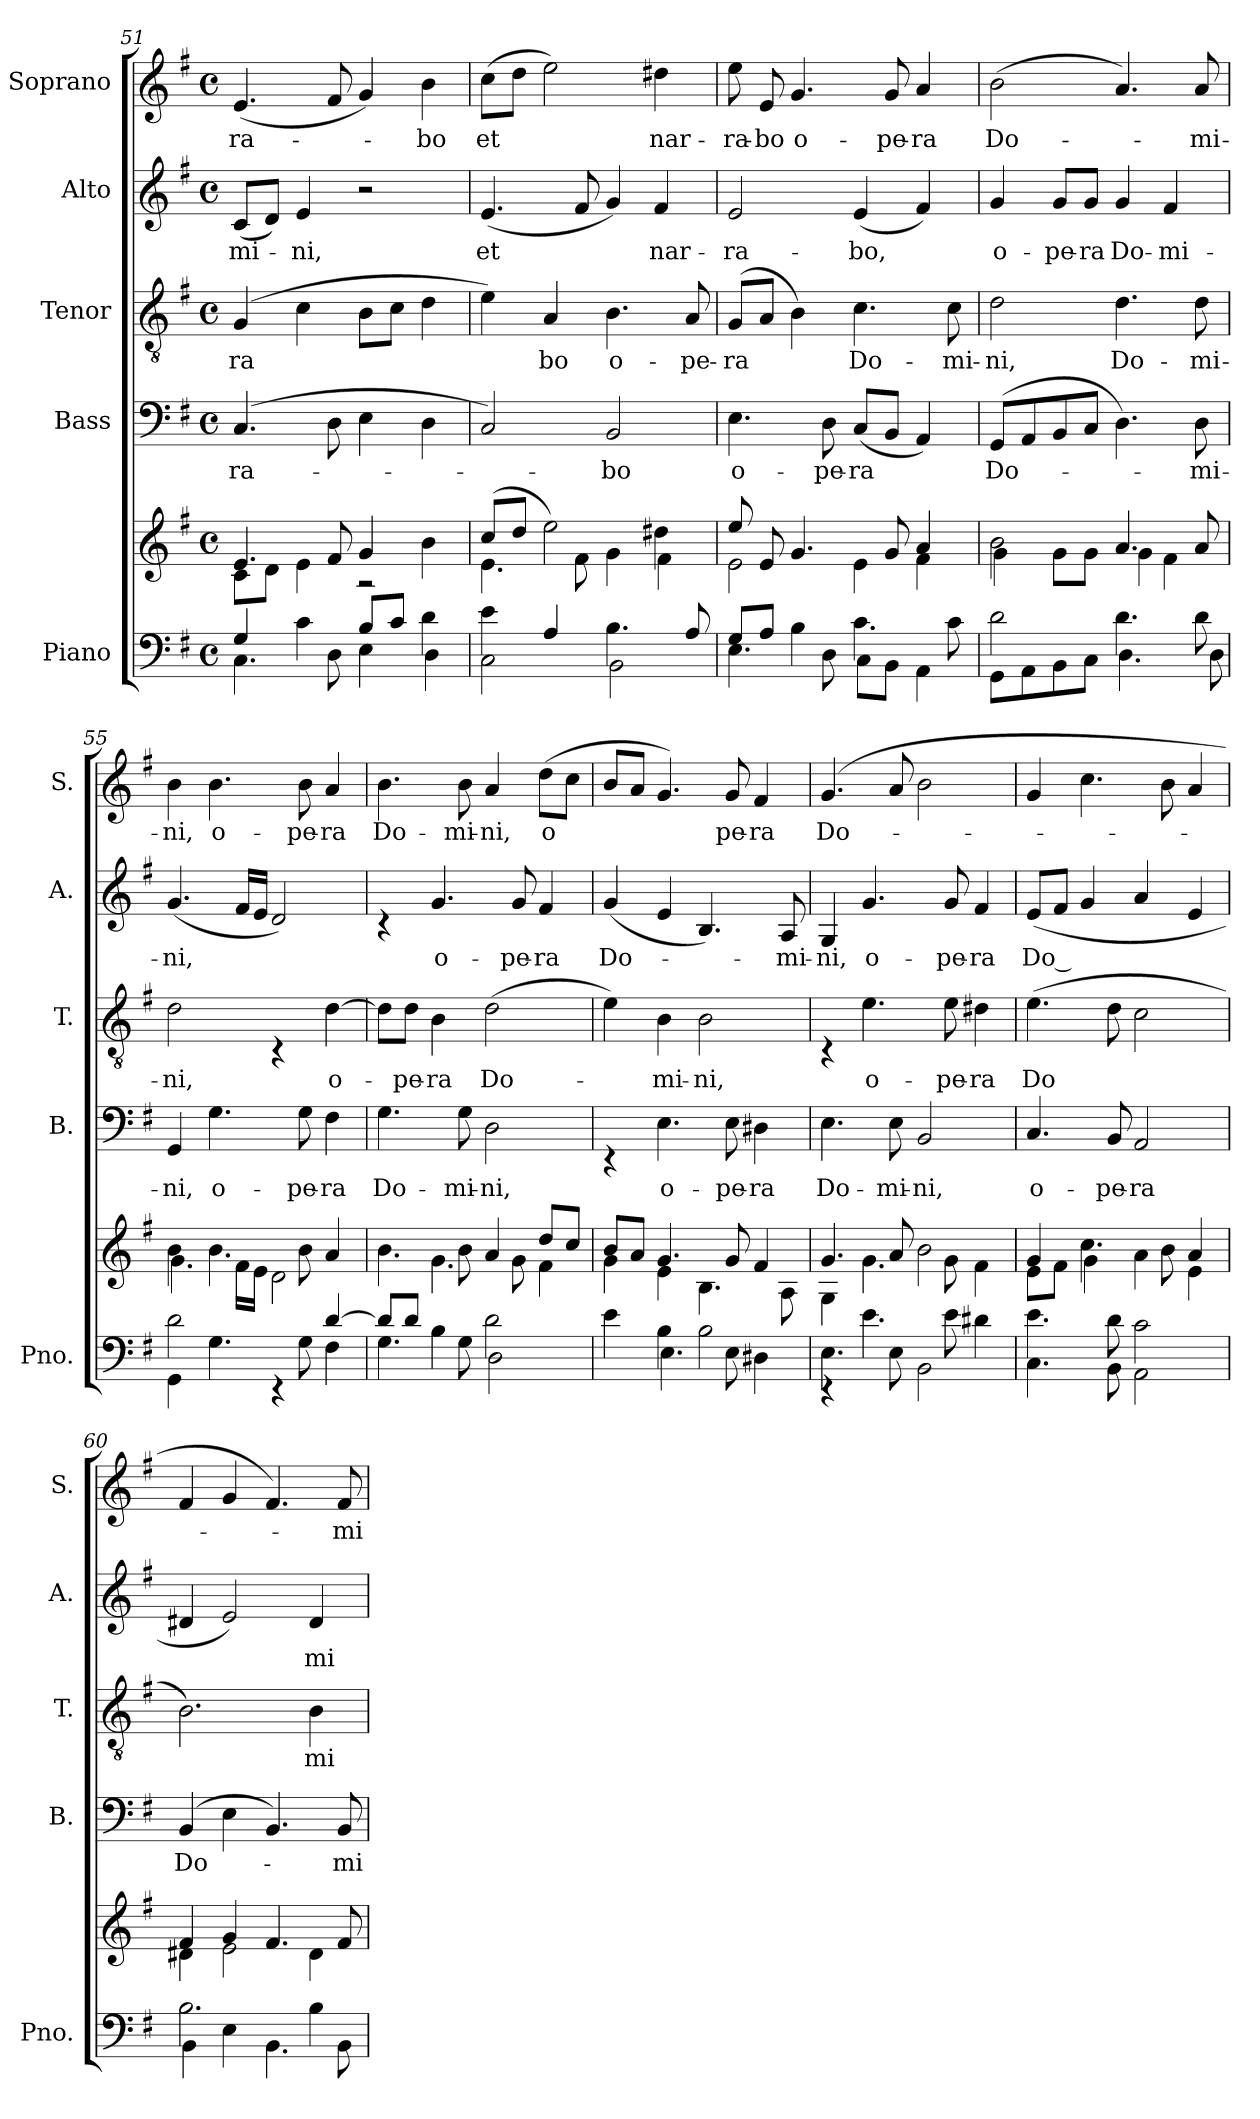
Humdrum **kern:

**kern	**kern	**kern	**text	**kern	**text	**kern	**text	**kern	**text
*part5	*part5	*part4	*part4	*part3	*part3	*part2	*part2	*part1	*part1
*staff6	*staff5	*staff4	*staff4	*staff3	*staff3	*staff2	*staff2	*staff1	*staff1
*I"Piano	*	*I"Bass	*	*I"Tenor	*	*I"Alto	*	*I"Soprano	*
*I'Pno.	*	*I'B.	*	*I'T.	*	*I'A.	*	*I'S.	*
*clefF4	*clefG2	*clefF4	*	*clefGv2	*	*clefG2	*	*clefG2	*
*k[f#]	*k[f#]	*k[f#]	*	*k[f#]	*	*k[f#]	*	*k[f#]	*
*G:	*G:	*G:	*	*G:	*	*G:	*	*G:	*
*M4/4	*M4/4	*M4/4	*	*M4/4	*	*M4/4	*	*M4/4	*
*met(c)	*met(c)	*met(c)	*	*met(c)	*	*met(c)	*	*met(c)	*
=51	=51	=51	=51	=51	=51	=51	=51	=51	=51
*^	*^	*	*	*	*	*	*	*	*
!	!	!	!	!	!LO:LY:b	!	!LO:LY:b	!	!LO:LY:b	!	!LO:LY:b
4G/	4.C\	4.e/	8c\L	(>4.C/	-ra-	(>4G/	-ra-	(<8c/L	-mi-	(<4.e/	-ra-
.	.	.	8d\J	.	.	.	.	8d/J)	.	.	.
!	!	!	!	!	!	!	!	!	!LO:LY:b	!	!
4c\	.	.	4e\	.	.	4c\	.	4e/	-ni,	.	.
.	8D\	8f#/	.	8D\	.	.	.	.	.	8f#/	.
8B/L	4E\	4g/	2r	4E\	.	8B\L	.	2r	.	4g/)	.
8c/J	.	.	.	.	.	8c\J	.	.	.	.	.
!	!	!	!	!	!	!	!	!	!	!	!LO:LY:b
4d\	4D\	4b\	.	4D\	.	4d\	.	.	.	4b\	-bo
=52	=52	=52	=52	=52	=52	=52	=52	=52	=52	=52	=52
!	!	!	!	!	!	!	!LO:LY:b	!	!LO:LY:b	!	!LO:LY:b
4e\	2C\	(>8cc/L	4.e\	2C/)	.	4e\)	-	(<4.e/	et	(>8cc\L	et
.	.	8dd/J	.	.	.	.	.	.	.	8dd\J	.
!	!	!	!	!	!	!	!LO:LY:b	!	!	!	!
4A/	.	2ee\)	.	.	.	4A/	-bo	.	.	2ee\)	.
.	.	.	8f#\	.	.	.	.	8f#/	.	.	.
!	!	!	!	!	!LO:LY:b	!	!LO:LY:b	!	!	!	!
4.B\	2BB\	.	4g\	2BB/	-bo	4.B\	o-	4g/)	.	.	.
!	!	!	!	!	!	!	!	!	!LO:LY:b	!	!LO:LY:b
.	.	4dd#X\	4f#\	.	.	.	.	4f#/	nar-	4dd#X\	nar-
!	!	!	!	!	!	!	!LO:LY:b	!	!	!	!
8A/	.	.	.	.	.	8A/	-pe-	.	.	.	.
=53	=53	=53	=53	=53	=53	=53	=53	=53	=53	=53	=53
!	!	!	!	!	!LO:LY:b	!	!LO:LY:b	!	!LO:LY:b	!	!LO:LY:b
8G/L	4.E\	8ee/	2e\	4.E\	o-	(>8G/L	-ra	2e/	-ra-	8ee\	-ra-
!	!	!	!	!	!	!	!	!	!	!	!LO:LY:b
8A/J	.	8e/	.	.	.	8A/J	.	.	.	8e/	-bo
!	!	!	!	!	!	!	!	!	!	!	!LO:LY:b
4B\	.	4.g/	.	.	.	4B\)	.	.	.	4.g/	o-
!	!	!	!	!	!LO:LY:b	!	!	!	!	!	!
.	8D\	.	.	8D\	-pe-	.	.	.	.	.	.
!	!	!	!	!	!LO:LY:b	!	!LO:LY:b	!	!LO:LY:b	!	!
4.c\	8C\L	.	4e\	(<8C/L	-ra	4.c\	Do-	(<4e/	-bo,	.	.
!	!	!	!	!	!	!	!	!	!	!	!LO:LY:b
.	8BB\J	8g/	.	8BB/J	.	.	.	.	.	8g/	-pe-
!	!	!	!	!	!	!	!	!	!	!	!LO:LY:b
.	4AA\	4a/	4f#\	4AA/)	.	.	.	4f#/)	.	4a/	-ra
!	!	!	!	!	!	!	!LO:LY:b	!	!	!	!
8c\	.	.	.	.	.	8c\	-mi-	.	.	.	.
=54	=54	=54	=54	=54	=54	=54	=54	=54	=54	=54	=54
!	!	!	!	!	!LO:LY:b	!	!LO:LY:b	!	!LO:LY:b	!	!LO:LY:b
2d\	8GG\L	2b\	4g\	(>8GG/L	Do-	2d\	-ni,	4g/	o-	(>2b\	Do-
.	8AA\	.	.	8AA/	.	.	.	.	.	.	.
!	!	!	!	!	!	!	!	!	!LO:LY:b	!	!
.	8BB\	.	8g\L	8BB/	.	.	.	8g/L	-pe-	.	.
!	!	!	!	!	!	!	!	!	!LO:LY:b	!	!
.	8C\J	.	8g\J	8C/J	.	.	.	8g/J	-ra	.	.
!	!	!	!	!	!	!	!LO:LY:b	!	!LO:LY:b	!	!
4.d\	4.D\	4.a/	4g\	4.D\)	.	4.d\	Do-	4g/	Do-	4.a/)	.
!	!	!	!	!	!	!	!	!	!LO:LY:b	!	!
.	.	.	4f#\	.	.	.	.	4f#/	-mi-	.	.
!	!	!	!	!	!LO:LY:b	!	!LO:LY:b	!	!	!	!LO:LY:b
8d\	8D\	8a/	.	8D\	-mi-	8d\	-mi-	.	.	8a/	-mi-
!!LO:LB:g=z
=55	=55	=55	=55	=55	=55	=55	=55	=55	=55	=55	=55
!	!	!	!	!	!LO:LY:b	!	!LO:LY:b	!	!LO:LY:b	!	!LO:LY:b
2d\	4GG\	4b\	4.g\	4GG/	-ni,	2d\	-ni,	(<4.g/	-ni,	4b\	-ni,
!	!	!	!	!	!LO:LY:b	!	!	!	!	!	!LO:LY:b
.	4.G\	4.b\	.	4.G\	o-	.	.	.	.	4.b\	o-
.	.	.	16f#\LL	.	.	.	.	16f#/LL	.	.	.
.	.	.	16e\JJ	.	.	.	.	16e/JJ	.	.	.
4rEE	.	.	2d\	.	.	4rC	.	2d/)	.	.	.
!	!	!	!	!	!LO:LY:b	!	!	!	!	!	!LO:LY:b
.	8G\	8b\	.	8G\	-pe-	.	.	.	.	8b\	-pe-
!	!	!	!	!	!LO:LY:b	!	!LO:LY:b	!	!	!	!LO:LY:b
[4d/	4F#\	4a/	.	4F#\	-ra	[4d\	o-	.	.	4a/	-ra
=56	=56	=56	=56	=56	=56	=56	=56	=56	=56	=56	=56
!	!	!	!	!	!LO:LY:b	!	!	!	!	!	!LO:LY:b
8d/L]	4.G\	4.b\	4ryy	4.G\	Do-	8d\L]	.	4rc	.	4.b\	Do-
!	!	!	!	!	!	!	!LO:LY:b	!	!	!	!
8d/J	.	.	.	.	.	8d\J	-pe-	.	.	.	.
!	!	!	!	!	!	!	!LO:LY:b	!	!LO:LY:b	!	!
4B\	.	.	4.g\	.	.	4B\	-ra	4.g/	o-	.	.
!	!	!	!	!	!LO:LY:b	!	!	!	!	!	!LO:LY:b
.	8G\	8b\	.	8G\	-mi-	.	.	.	.	8b\	-mi-
!	!	!	!	!	!LO:LY:b	!	!LO:LY:b	!	!	!	!LO:LY:b
2d\	2D\	4a/	.	2D\	-ni,	(>2d\	Do-	.	.	4a/	-ni,
!	!	!	!	!	!	!	!	!	!LO:LY:b	!	!
.	.	.	8g\	.	.	.	.	8g/	-pe-	.	.
!	!	!	!	!	!	!	!	!	!LO:LY:b	!	!LO:LY:b
.	.	8dd/L	4f#\	.	.	.	.	4f#/	-ra	(>8dd\L	o
.	.	8cc/J	.	.	.	.	.	.	.	8cc\J	.
=57	=57	=57	=57	=57	=57	=57	=57	=57	=57	=57	=57
!	!	!	!	!	!	!	!	!	!LO:LY:b	!	!
4e\	4ryy	8b/L	4g\	4rEE	.	4e\)	.	(<4g/	Do-	8b/L	.
.	.	8a/J	.	.	.	.	.	.	.	8a/J	.
!	!	!	!	!	!LO:LY:b	!	!LO:LY:b	!	!	!	!
4B\	4.E\	4.g/	4e\	4.E\	o-	4B\	-mi-	4e/	.	4.g/)	.
!	!	!	!	!	!	!	!LO:LY:b	!	!	!	!
2B\	.	.	4.B\	.	.	2B\	-ni,	4.B/)	.	.	.
!	!	!	!	!	!LO:LY:b	!	!	!	!	!	!LO:LY:b
.	8E\	8g/	.	8E\	-pe-	.	.	.	.	8g/	pe-
!	!	!	!	!	!LO:LY:b	!	!	!	!	!	!LO:LY:b
.	4D#X\	4f#/	.	4D#X\	-ra	.	.	.	.	4f#/	-ra
!	!	!	!	!	!	!	!	!	!LO:LY:b	!	!
.	.	.	8A\	.	.	.	.	8A/	-mi-	.	.
=58	=58	=58	=58	=58	=58	=58	=58	=58	=58	=58	=58
!	!	!	!	!	!LO:LY:b	!	!	!	!LO:LY:b	!	!LO:LY:b
4rEE	4.E\	4.g/	4G\	4.E\	Do-	4rC	.	4G/	-ni,	(>4.g/	Do-
!	!	!	!	!	!	!	!LO:LY:b	!	!LO:LY:b	!	!
4.e\	.	.	4.g\	.	.	4.e\	o-	4.g/	o-	.	.
!	!	!	!	!	!LO:LY:b	!	!	!	!	!	!
.	8E\	8a/	.	8E\	-mi-	.	.	.	.	8a/	.
!	!	!	!	!	!LO:LY:b	!	!	!	!	!	!
.	2BB\	2b\	.	2BB/	-ni,	.	.	.	.	2b\	.
!	!	!	!	!	!	!	!LO:LY:b	!	!LO:LY:b	!	!
8e\	.	.	8g\	.	.	8e\	-pe-	8g/	-pe-	.	.
!	!	!	!	!	!	!	!LO:LY:b	!	!LO:LY:b	!	!
4d#X\	.	.	4f#\	.	.	4d#X\	-ra	4f#/	-ra	.	.
=59	=59	=59	=59	=59	=59	=59	=59	=59	=59	=59	=59
!	!	!	!	!	!LO:LY:b	!	!LO:LY:b	!	!LO:LY:b	!	!
4.e\	4.C\	4g/	8e\L	4.C/	o-	(>4.e\	Do-	(>8e/L	Do --	4g/	.
.	.	.	8f#\J	.	.	.	.	8f#/J	.	.	.
.	.	4.cc\	4g\	.	.	.	.	4g/	.	4.cc\	.
!	!	!	!	!	!LO:LY:b	!	!LO:LY:b	!	!	!	!
8d\	8BB\	.	.	8BB/	-pe-	8d\	---	.	.	.	.
!	!	!	!	!	!LO:LY:b	!	!	!	!	!	!
2c\	2AA\	.	4a\	2AA/	-ra	2c\	.	4a/	.	.	.
.	.	8b\	.	.	.	.	.	.	.	8b\	.
.	.	4a/	4e\	.	.	.	.	4e/	.	4a/	.
=60	=60	=60	=60	=60	=60	=60	=60	=60	=60	=60	=60
!	!	!	!	!	!LO:LY:b	!	!	!	!	!	!
2.B\	4BB\	4f#/	4d#X\	(>4BB/	Do-	2.B\)	.	4d#X/	.	4f#/	.
.	4E\	4g/	2e\	4E\	.	.	.	2e/)	.	4g/	.
.	4.BB\	4.f#/	.	4.BB/)	.	.	.	.	.	4.f#/)	.
!	!	!	!	!	!	!	!LO:LY:b	!	!LO:LY:b	!	!
4B\	.	.	4d#\	.	.	4B\	-mi-	4d#/	-mi-	.	.
!	!	!	!	!	!LO:LY:b	!	!	!	!	!	!LO:LY:b
.	8BB\	8f#/	.	8BB/	-mi-	.	.	.	.	8f#/	-mi-
*v	*v	*	*	*	*	*	*	*	*	*	*
*	*v	*v	*	*	*	*	*	*	*	*
=	=	=	=	=	=	=	=	=	=
*-	*-	*-	*-	*-	*-	*-	*-	*-	*-
